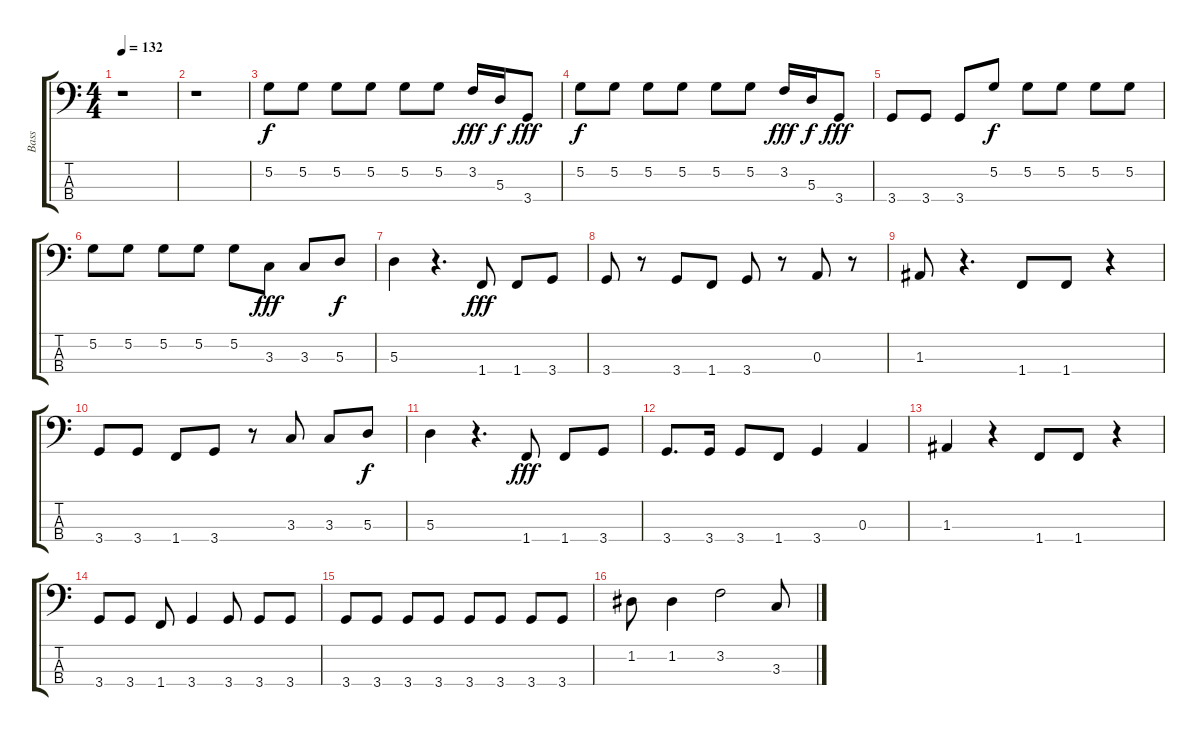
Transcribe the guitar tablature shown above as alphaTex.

\track ("Bass" "Bass") {instrument electricbasspick}
\staff {score tabs}
\tuning (G2 D2 A1 E1) {hide}
\ts (4 4)
\tempo 132
\clef f4
\ks c
r.1{dy f instrument electricbasspick} |
r.1 |
5.2.8 5.2.8 5.2.8 5.2.8 5.2.8 5.2.8 3.2.16{dy fff} 5.3.16{dy f} 3.4.8{dy fff} |
5.2.8{dy f} 5.2.8 5.2.8 5.2.8 5.2.8 5.2.8 3.2.16{dy fff} 5.3.16{dy f} 3.4.8{dy fff} |
3.4.8 3.4.8 3.4.8 5.2.8{dy f} 5.2.8 5.2.8 5.2.8 5.2.8 |
5.2.8 5.2.8 5.2.8 5.2.8 5.2.8 3.3.8{dy fff} 3.3.8 5.3.8{dy f} |
5.3.4 r.4{d} 1.4.8{dy fff} 1.4.8 3.4.8 |
3.4.8 r.8 3.4.8 1.4.8 3.4.8 r.8 0.3.8 r.8 |
1.3.8 r.4{d} 1.4.8 1.4.8 r.4 |
3.4.8 3.4.8 1.4.8 3.4.8 r.8 3.3.8 3.3.8 5.3.8{dy f} |
5.3.4 r.4{d} 1.4.8{dy fff} 1.4.8 3.4.8 |
3.4.8{d} 3.4.16 3.4.8 1.4.8 3.4.4 0.3.4 |
1.3.4 r.4 1.4.8 1.4.8 r.4 |
3.4.8 3.4.8 1.4.8 3.4.4 3.4.8 3.4.8 3.4.8 |
3.4.8 3.4.8 3.4.8 3.4.8 3.4.8 3.4.8 3.4.8 3.4.8 |
1.2.8 1.2.4 3.2.2 3.3.8
